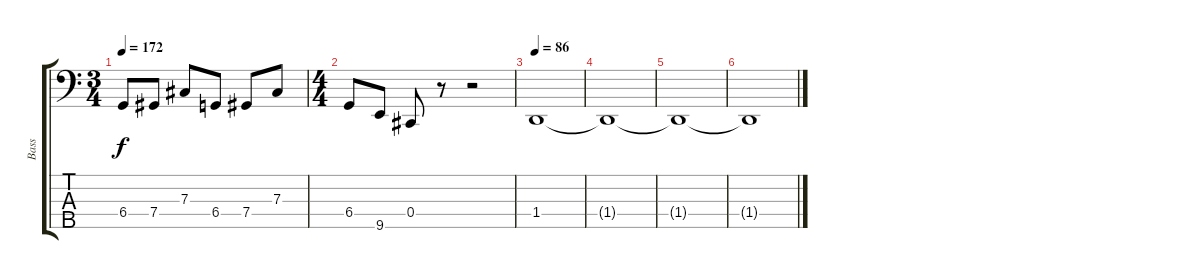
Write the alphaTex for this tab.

\track ("Bass" "Bass") {instrument electricbassfinger}
\staff {score tabs}
\tuning (E2 B1 Gb1 Db1 G0) {hide}
\ts (3 4)
\tempo 172
\clef f4
\ks c
6.4.8{dy f} 7.4.8 7.3.8 6.4.8 7.4.8 7.3.8 |
\ts (4 4)
6.4.8 9.5.8 0.4.8 r.8 r.2 |
\tempo 86
1.4.1 |
1.4{t}.1 |
1.4{t}.1 |
1.4{t}.1
